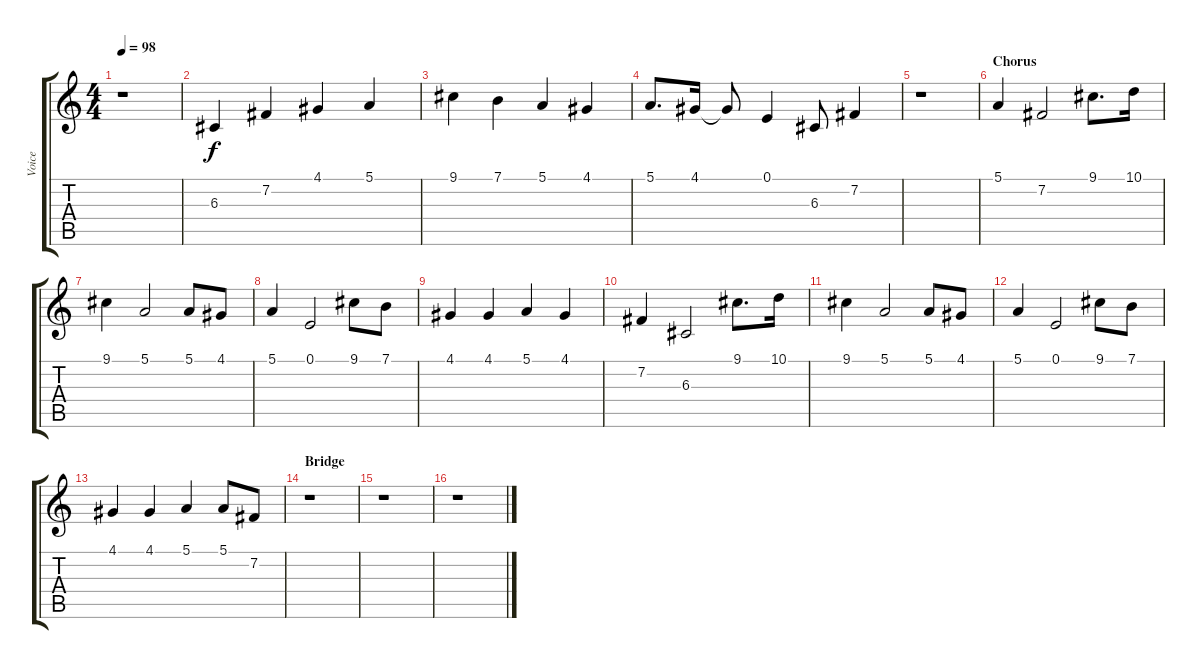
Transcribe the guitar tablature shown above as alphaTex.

\track ("Voice" "Voice") {instrument violin}
\staff {score tabs}
\tuning (E4 B3 G3 D3 A2 E2) {hide}
\ts (4 4)
\tempo 98
\clef g2
\ks c
r.1{dy f} |
6.3.4 7.2.4 4.1.4 5.1.4 |
9.1.4 7.1.4 5.1.4 4.1.4 |
5.1.8{d} 4.1.16 4.1{t}.8 0.1.4 6.3.8 7.2.4 |
r.1 |
\section ("" "Chorus")
5.1.4 7.2.2 9.1.8{d} 10.1.16 |
9.1.4 5.1.2 5.1.8 4.1.8 |
5.1.4 0.1.2 9.1.8 7.1.8 |
4.1.4 4.1.4 5.1.4 4.1.4 |
7.2.4 6.3.2 9.1.8{d} 10.1.16 |
9.1.4 5.1.2 5.1.8 4.1.8 |
5.1.4 0.1.2 9.1.8 7.1.8 |
4.1.4 4.1.4 5.1.4 5.1.8 7.2.8 |
\section ("" "Bridge")
r.1 |
r.1 |
r.1
